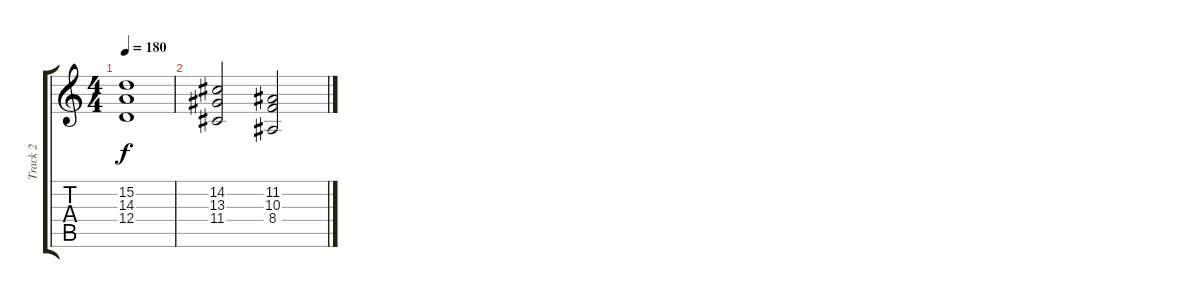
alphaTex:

\track ("Track 2" "Track 2") {instrument whistle}
\staff {score tabs}
\tuning (E4 B3 G3 D3 A2 E2) {hide}
\ts (4 4)
\tempo 180
\clef g2
\ks c
(15.2 14.3 12.4).1{dy f instrument pad4choir} |
(14.2 13.3 11.4).2 (11.2 10.3 8.4).2
